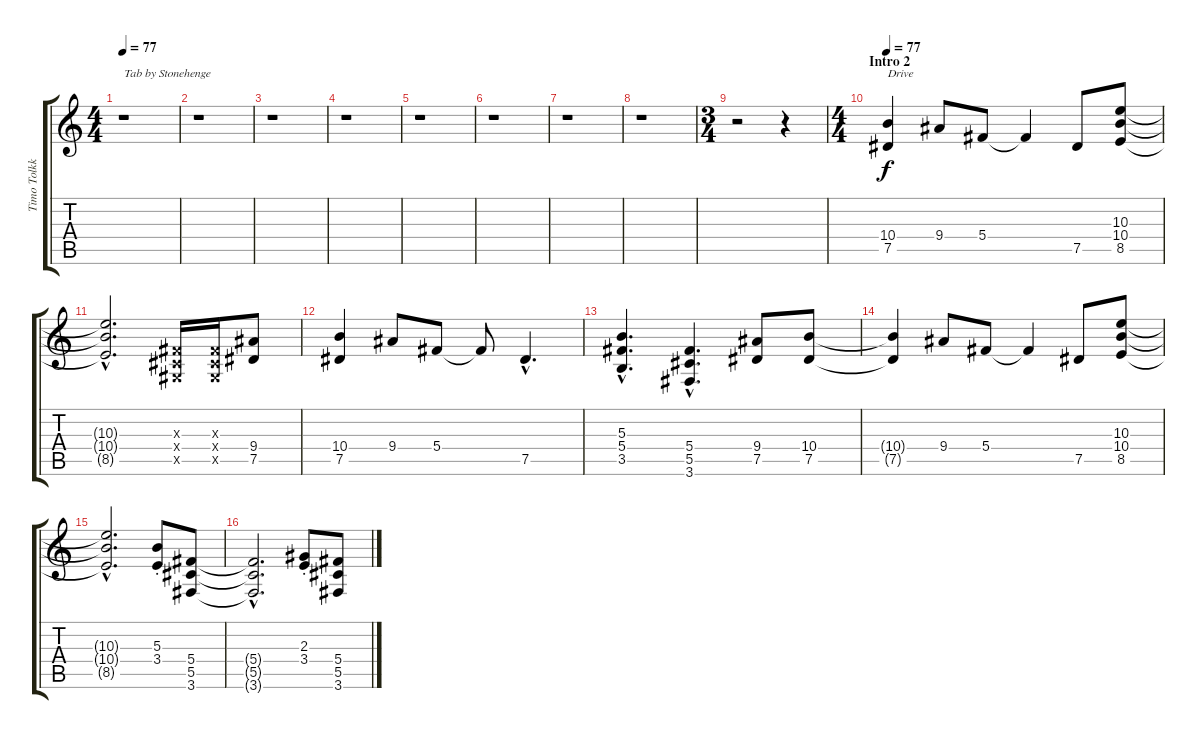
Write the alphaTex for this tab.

\track ("Timo Tolkki" "Timo Tolkk") {instrument distortionguitar}
\staff {score tabs}
\tuning (Eb4 Bb3 Gb3 Db3 Ab2 Eb2) {hide}
\ts (4 4)
\tempo 77
\tempo 60
\tempo 77
\clef g2
\ks c
r.1{txt "Tab by Stonehenge" dy f instrument distortionguitar} |
r.1 |
r.1 |
r.1 |
r.1 |
r.1 |
r.1 |
r.1 |
\ts (3 4)
r.2 r.4 |
\ts (4 4)
\section ("" "Intro 2")
\tempo 77
(10.4 7.5).4{txt "Drive"} 9.4.8 5.4.8 5.4{t}.4 7.5.8 (10.3 10.4 8.5).8 |
(10.3{hac t} 10.4{hac t} 8.5{hac t}).2{d} (0.3{x} 0.4{x} 0.5{x}).16 (0.3{x} 0.4{x} 0.5{x}).16 (9.4 7.5).8 |
(10.4 7.5).4 9.4.8 5.4.8 5.4{t}.8 7.5{hac}.4{d} |
(5.3{hac} 5.4{hac} 3.5{hac}).4{d} (5.4{hac} 5.5{hac} 3.6{hac}).4{d} (9.4 7.5).8 (10.4 7.5).8 |
(10.4{t} 7.5{t}).4 9.4.8 5.4.8 5.4{t}.4 7.5.8 (10.3 10.4 8.5).8 |
(10.3{hac t} 10.4{hac t} 8.5{hac t}).2{d} (5.3{st} 3.4{st}).8 (5.4 5.5 3.6).8 |
(5.4{hac t} 5.5{hac t} 3.6{hac t}).2{d} (2.3{st} 3.4{st}).8 (5.4 5.5 3.6).8
